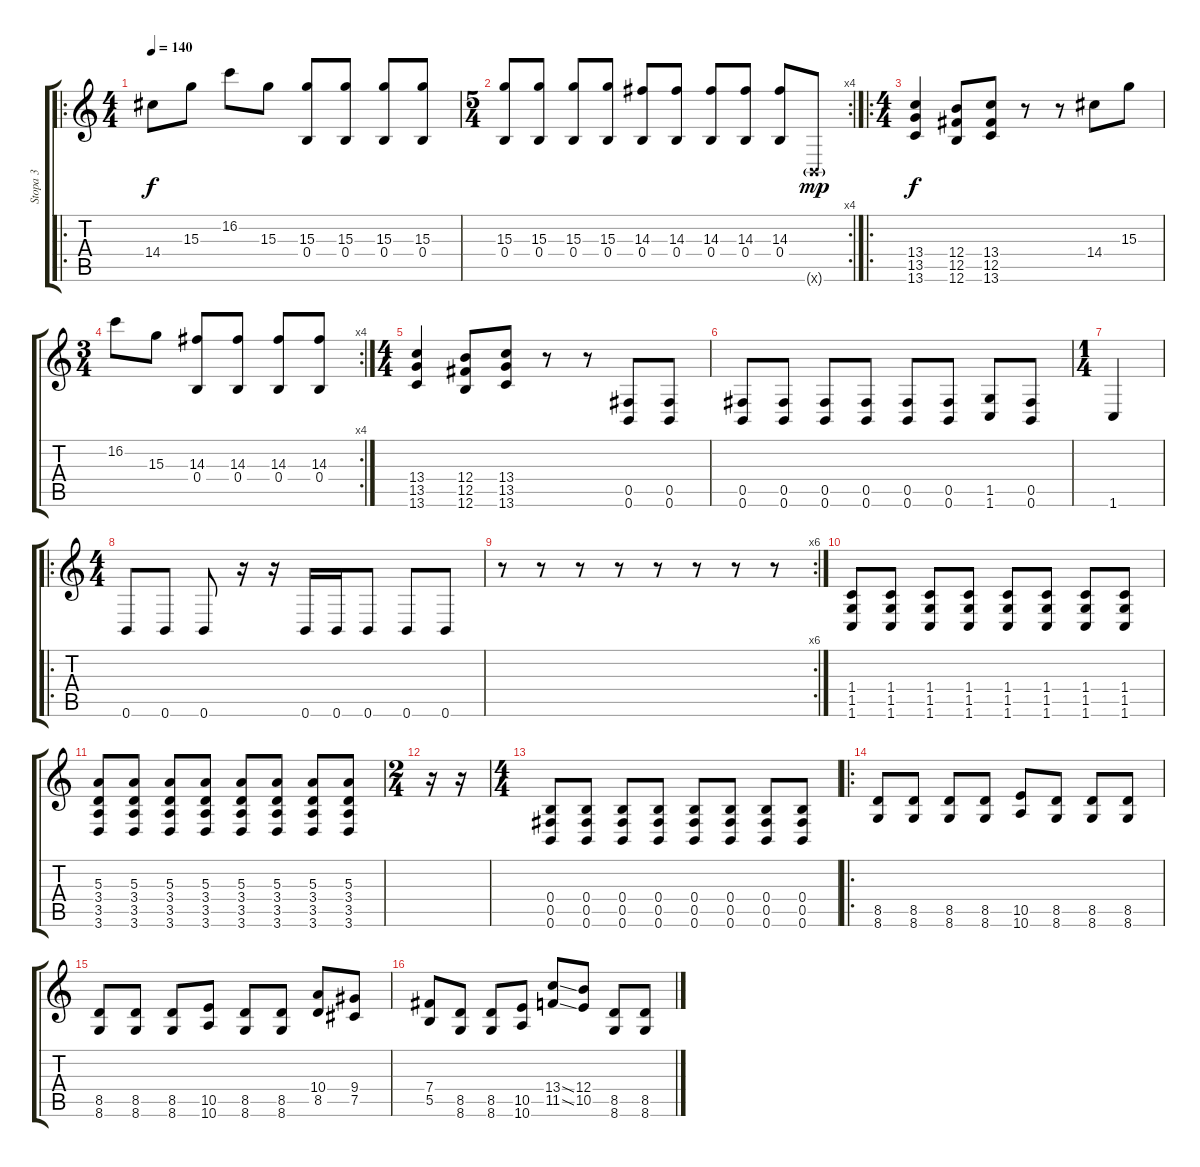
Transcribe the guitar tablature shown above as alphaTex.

\track ("Stopa 3" "Stopa 3") {instrument electricbassfinger}
\staff {score tabs}
\tuning (Db4 Ab3 E3 B2 Gb2 B1) {hide}
\ro
\ts (4 4)
\tempo 140
\clef g2
\ks c
14.4.8{dy f instrument electricbassfinger} 15.3.8 16.2.8 15.3.8 (15.3 0.4).8 (15.3 0.4).8 (15.3 0.4).8 (15.3 0.4).8 |
\rc 4
\ts (5 4)
(15.3 0.4).8 (15.3 0.4).8 (15.3 0.4).8 (15.3 0.4).8 (14.3 0.4).8 (14.3 0.4).8 (14.3 0.4).8 (14.3 0.4).8 (14.3 0.4).8 0.6{g x}.8{dy mp} |
\ro
\ts (4 4)
(13.4 13.5 13.6).4{dy f} (12.4 12.5 12.6).8 (13.4 12.5 13.6).8 r.8 r.8 14.4.8 15.3.8 |
\rc 4
\ts (3 4)
16.2.8 15.3.8 (14.3 0.4).8 (14.3 0.4).8 (14.3 0.4).8 (14.3 0.4).8 |
\ts (4 4)
(13.4 13.5 13.6).4 (12.4 12.5 12.6).8 (13.4 13.5 13.6).8 r.8 r.8 (0.5 0.6).8 (0.5 0.6).8 |
(0.5 0.6).8 (0.5 0.6).8 (0.5 0.6).8 (0.5 0.6).8 (0.5 0.6).8 (0.5 0.6).8 (1.5 1.6).8 (0.5 0.6).8 |
\ts (1 4)
1.6.4 |
\ro
\ts (4 4)
0.6.8 0.6.8 0.6.8 r.16 r.16 0.6.16 0.6.16 0.6.8 0.6.8 0.6.8 |
\rc 6
r.8 r.8 r.8 r.8 r.8 r.8 r.8 r.8 |
(1.4 1.5 1.6).8 (1.4 1.5 1.6).8 (1.4 1.5 1.6).8 (1.4 1.5 1.6).8 (1.4 1.5 1.6).8 (1.4 1.5 1.6).8 (1.4 1.5 1.6).8 (1.4 1.5 1.6).8 |
(5.3 3.4 3.5 3.6).8 (5.3 3.4 3.5 3.6).8 (5.3 3.4 3.5 3.6).8 (5.3 3.4 3.5 3.6).8 (5.3 3.4 3.5 3.6).8 (5.3 3.4 3.5 3.6).8 (5.3 3.4 3.5 3.6).8 (5.3 3.4 3.5 3.6).8 |
\ts (2 4)
r.16 r.16 |
\ts (4 4)
(0.4 0.5 0.6).8 (0.4 0.5 0.6).8 (0.4 0.5 0.6).8 (0.4 0.5 0.6).8 (0.4 0.5 0.6).8 (0.4 0.5 0.6).8 (0.4 0.5 0.6).8 (0.4 0.5 0.6).8 |
\ro
(8.5 8.6).8 (8.5 8.6).8 (8.5 8.6).8 (8.5 8.6).8 (10.5 10.6).8 (8.5 8.6).8 (8.5 8.6).8 (8.5 8.6).8 |
(8.5 8.6).8 (8.5 8.6).8 (8.5 8.6).8 (10.5 10.6).8 (8.5 8.6).8 (8.5 8.6).8 (10.4 8.5).8 (9.4 7.5).8 |
(7.4 5.5).8 (8.5 8.6).8 (8.5 8.6).8 (10.5 10.6).8 (13.4{ss} 11.5{ss}).8 (12.4 10.5).8 (8.5 8.6).8 (8.5 8.6).8
